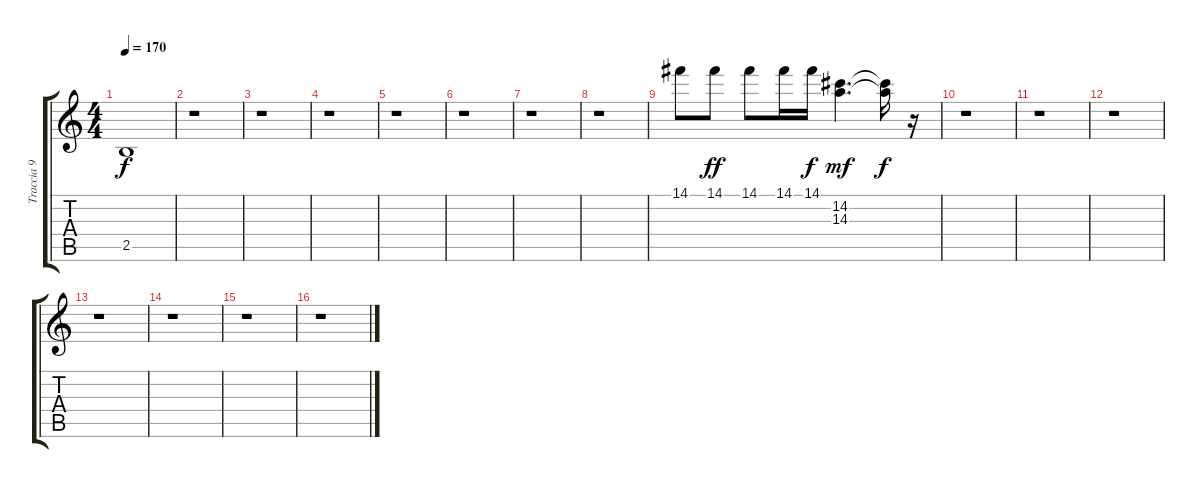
\track ("Traccia 9" "Traccia 9") {instrument overdrivenguitar}
\staff {score tabs}
\tuning (E4 B3 G3 D3 A2 E2) {hide}
\ts (4 4)
\tempo 170
\clef g2
\ks c
2.5{t}.1{dy f} |
r.1 |
r.1 |
r.1 |
r.1 |
r.1 |
r.1 |
r.1 |
14.1.8 14.1.8{dy ff} 14.1.8 14.1.16 14.1.16{dy f} (14.2 14.3).4{d dy mf} (14.2{t} 14.3{t}).16{dy f} r.16 |
r.1 |
r.1 |
r.1 |
r.1 |
r.1 |
r.1 |
r.1
